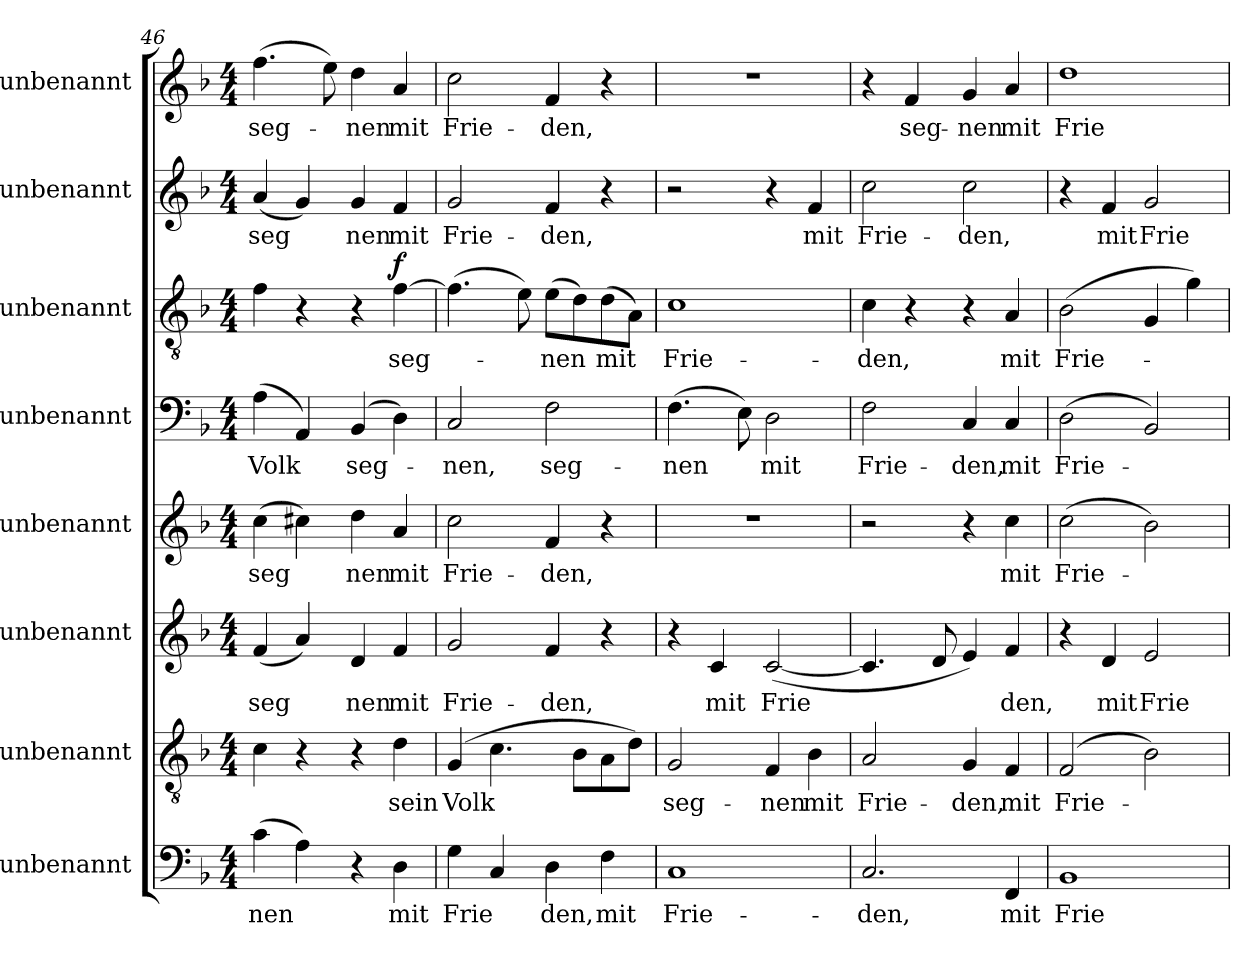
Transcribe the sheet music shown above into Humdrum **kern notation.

**kern	**text	**kern	**text	**kern	**text	**kern	**text	**kern	**text	**kern	**text	**dynam	**kern	**text	**kern	**text
*part8	*part8	*part7	*part7	*part6	*part6	*part5	*part5	*part4	*part4	*part3	*part3	*part3	*part2	*part2	*part1	*part1
*staff8	*staff8	*staff7	*staff7	*staff6	*staff6	*staff5	*staff5	*staff4	*staff4	*staff3	*staff3	*staff3	*staff2	*staff2	*staff1	*staff1
*I"unbenannt	*	*I"unbenannt	*	*I"unbenannt	*	*I"unbenannt	*	*I"unbenannt	*	*I"unbenannt	*	*	*I"unbenannt	*	*I"unbenannt	*
*clefF4	*	*clefGv2	*	*clefG2	*	*clefG2	*	*clefF4	*	*clefGv2	*	*	*clefG2	*	*clefG2	*
*k[b-]	*	*k[b-]	*	*k[b-]	*	*k[b-]	*	*k[b-]	*	*k[b-]	*	*	*k[b-]	*	*k[b-]	*
*M4/4	*	*M4/4	*	*M4/4	*	*M4/4	*	*M4/4	*	*M4/4	*	*	*M4/4	*	*M4/4	*
=46	=46	=46	=46	=46	=46	=46	=46	=46	=46	=46	=46	=46	=46	=46	=46	=46
!	!LO:LY:b	!	!	!	!LO:LY:b	!	!LO:LY:b	!	!LO:LY:b	!	!	!	!	!LO:LY:b	!	!LO:LY:b
(>4c\	nen	4c\	.	(<4f/	seg	(>4cc\	seg	(>4A\	Volk	4f\	.	.	(<4a/	seg	(>4.ff\	seg-
4A\)	.	4r	.	4a/)	.	4cc#X\)	.	4AA/)	.	4r	.	.	4g/)	.	.	.
.	.	.	.	.	.	.	.	.	.	.	.	.	.	.	8ee\)	.
!	!	!	!	!	!LO:LY:b	!	!LO:LY:b	!	!LO:LY:b	!	!	!	!	!LO:LY:b	!	!LO:LY:b
4r	.	4r	.	4d/	nen	4dd\	nen	(>4BB-/	seg-	4r	.	.	4g/	nen	4dd\	nen
!	!LO:LY:b	!	!LO:LY:b	!	!LO:LY:b	!	!LO:LY:b	!	!	!	!LO:LY:b	!LO:DY:b	!	!LO:LY:b	!	!LO:LY:b
4D\	mit	4d\	sein	4f/	mit	4a/	mit	4D\)	.	[4f\	seg-	f	4f/	mit	4a/	mit
!!LO:PB:g=z
=47	=47	=47	=47	=47	=47	=47	=47	=47	=47	=47	=47	=47	=47	=47	=47	=47
!	!LO:LY:b	!	!LO:LY:b	!	!LO:LY:b	!	!LO:LY:b	!	!LO:LY:b	!	!	!	!	!LO:LY:b	!	!LO:LY:b
4G\	Frie	(>4G/	Volk	2g/	Frie-	2cc\	Frie-	2C/	nen,	(>4.f\]	.	.	2g/	Frie-	2cc\	Frie-
4C/	.	4.c\	.	.	.	.	.	.	.	.	.	.	.	.	.	.
.	.	.	.	.	.	.	.	.	.	8e\)	.	.	.	.	.	.
!	!LO:LY:b	!	!	!	!LO:LY:b	!	!LO:LY:b	!	!LO:LY:b	!	!LO:LY:b	!	!	!LO:LY:b	!	!LO:LY:b
4D\	den,	.	.	4f/	den,	4f/	den,	2F\	seg-	(>8e\L	nen	.	4f/	den,	4f/	den,
.	.	8B-\L	.	.	.	.	.	.	.	8d\)	.	.	.	.	.	.
!	!LO:LY:b	!	!	!	!	!	!	!	!	!	!LO:LY:b	!	!	!	!	!
4F\	mit	8A\	.	4r	.	4r	.	.	.	(>8d\	mit	.	4r	.	4r	.
.	.	8d\J)	.	.	.	.	.	.	.	8A\J)	.	.	.	.	.	.
=48	=48	=48	=48	=48	=48	=48	=48	=48	=48	=48	=48	=48	=48	=48	=48	=48
!	!LO:LY:b	!	!LO:LY:b	!	!	!	!	!	!LO:LY:b	!	!LO:LY:b	!	!	!	!	!
1C	Frie-	2G/	seg-	4r	.	1r	.	(>4.F\	nen	1c	Frie-	.	2r	.	1r	.
!	!	!	!	!	!LO:LY:b	!	!	!	!	!	!	!	!	!	!	!
.	.	.	.	4c/	mit	.	.	.	.	.	.	.	.	.	.	.
.	.	.	.	.	.	.	.	8E\)	.	.	.	.	.	.	.	.
!	!	!	!LO:LY:b	!	!LO:LY:b	!	!	!	!LO:LY:b	!	!	!	!	!	!	!
.	.	4F/	nen	(<[2c/	Frie	.	.	2D\	mit	.	.	.	4r	.	.	.
!	!	!	!LO:LY:b	!	!	!	!	!	!	!	!	!	!	!LO:LY:b	!	!
.	.	4B-\	mit	.	.	.	.	.	.	.	.	.	4f/	mit	.	.
=49	=49	=49	=49	=49	=49	=49	=49	=49	=49	=49	=49	=49	=49	=49	=49	=49
!	!LO:LY:b	!	!LO:LY:b	!	!	!	!	!	!LO:LY:b	!	!LO:LY:b	!	!	!LO:LY:b	!	!
2.C/	den,	2A/	Frie-	4.c/]	.	2r	.	2F\	Frie-	4c\	den,	.	2cc\	Frie-	4r	.
!	!	!	!	!	!	!	!	!	!	!	!	!	!	!	!	!LO:LY:b
.	.	.	.	.	.	.	.	.	.	4r	.	.	.	.	4f/	seg-
.	.	.	.	8d/	.	.	.	.	.	.	.	.	.	.	.	.
!	!	!	!LO:LY:b	!	!	!	!	!	!LO:LY:b	!	!	!	!	!LO:LY:b	!	!LO:LY:b
.	.	4G/	den,	4e/)	.	4r	.	4C/	den,	4r	.	.	2cc\	den,	4g/	nen
!	!LO:LY:b	!	!LO:LY:b	!	!LO:LY:b	!	!LO:LY:b	!	!LO:LY:b	!	!LO:LY:b	!	!	!	!	!LO:LY:b
4FF/	mit	4F/	mit	4f/	den,	4cc\	mit	4C/	mit	4A/	mit	.	.	.	4a/	mit
=50	=50	=50	=50	=50	=50	=50	=50	=50	=50	=50	=50	=50	=50	=50	=50	=50
!	!LO:LY:b	!	!LO:LY:b	!	!	!	!LO:LY:b	!	!LO:LY:b	!	!LO:LY:b	!	!	!	!	!LO:LY:b
1BB-	Frie-	(>2F/	Frie-	4r	.	(>2cc\	Frie-	(>2D\	Frie-	(>2B-\	Frie-	.	4r	.	1dd	Frie-
!	!	!	!	!	!LO:LY:b	!	!	!	!	!	!	!	!	!LO:LY:b	!	!
.	.	.	.	4d/	mit	.	.	.	.	.	.	.	4f/	mit	.	.
!	!	!	!	!	!LO:LY:b	!	!	!	!	!	!	!	!	!LO:LY:b	!	!
.	.	2B-\)	.	2e/	Frie-	2b-\)	.	2BB-/)	.	4G/	.	.	2g/	Frie-	.	.
.	.	.	.	.	.	.	.	.	.	4g\)	.	.	.	.	.	.
=	=	=	=	=	=	=	=	=	=	=	=	=	=	=	=	=
*-	*-	*-	*-	*-	*-	*-	*-	*-	*-	*-	*-	*-	*-	*-	*-	*-
